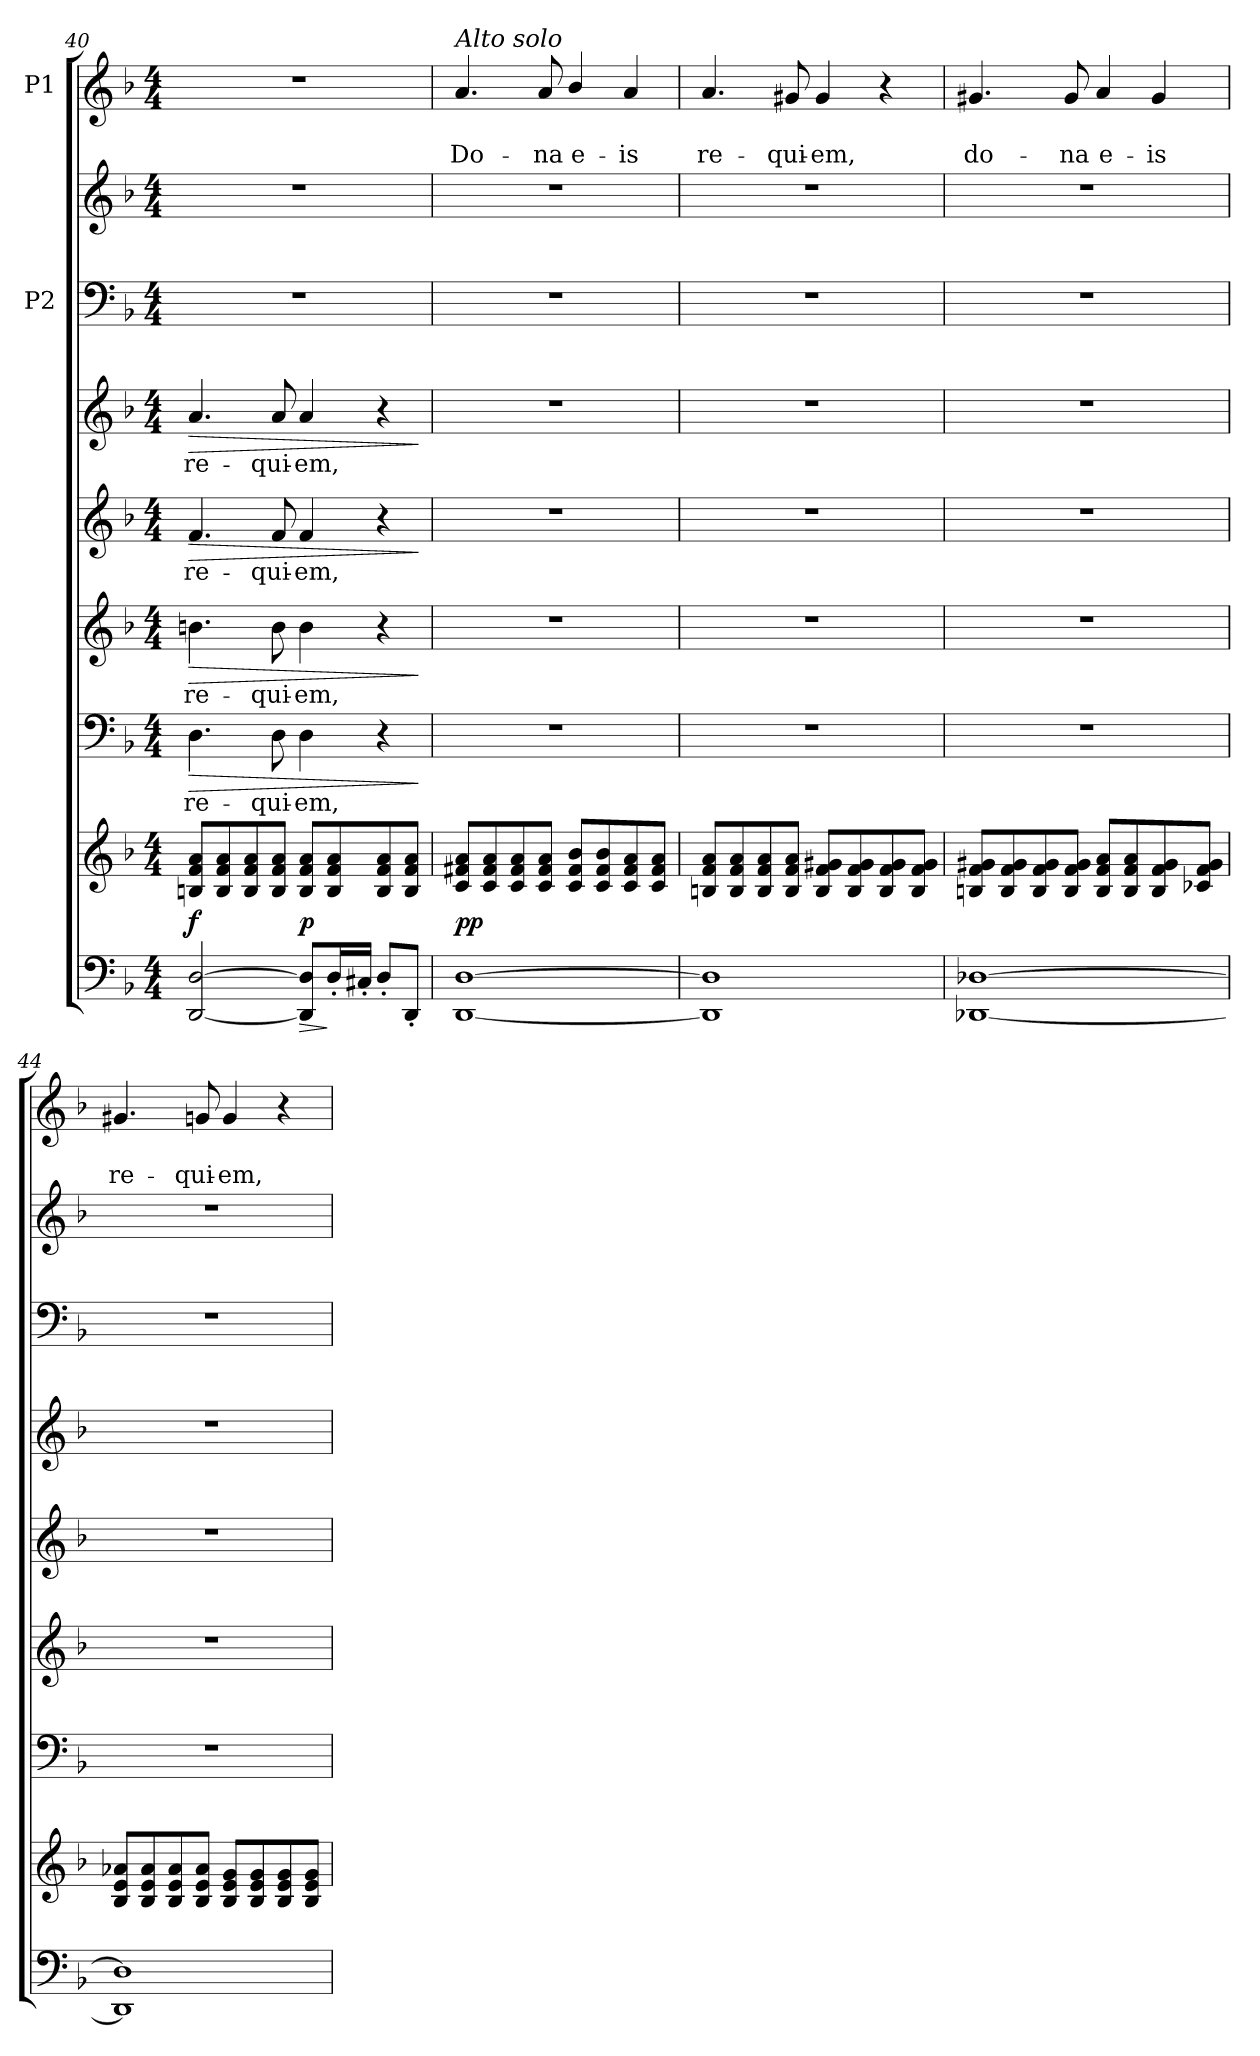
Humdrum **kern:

**kern	**dynam	**kern	**kern	**text	**dynam	**kern	**text	**dynam	**kern	**text	**dynam	**kern	**text	**dynam	**kern	**kern	**kern	**text	**text
*part8	*part8	*part7	*part6	*part6	*part6	*part5	*part5	*part5	*part4	*part4	*part4	*part3	*part3	*part3	*part2	*part2	*part1	*part1	*part1
*staff9	*staff9	*staff8	*staff7	*staff7	*staff7	*staff6	*staff6	*staff6	*staff5	*staff5	*staff5	*staff4	*staff4	*staff4	*staff3	*staff2	*staff1	*staff1	*staff1
*	*	*	*	*	*	*	*	*	*	*	*	*	*	*	*I"P2	*	*I"P1	*	*
*clefF4	*	*clefG2	*clefF4	*	*	*clefG2	*	*	*clefG2	*	*	*clefG2	*	*	*clefF4	*clefG2	*clefG2	*	*
*k[b-]	*	*k[b-]	*k[b-]	*	*	*k[b-]	*	*	*k[b-]	*	*	*k[b-]	*	*	*k[b-]	*k[b-]	*k[b-]	*	*
*F:	*	*F:	*F:	*	*	*F:	*	*	*F:	*	*	*F:	*	*	*F:	*F:	*F:	*	*
*M4/4	*	*M4/4	*M4/4	*	*	*M4/4	*	*	*M4/4	*	*	*M4/4	*	*	*M4/4	*M4/4	*M4/4	*	*
=40	=40	=40	=40	=40	=40	=40	=40	=40	=40	=40	=40	=40	=40	=40	=40	=40	=40	=40	=40
!	!LO:DY:a	!	!	!LO:LY:b	!LO:HP:b	!	!LO:LY:b	!LO:HP:b	!	!LO:LY:b	!LO:HP:b	!	!LO:LY:b	!LO:HP:b	!	!	!	!	!
[2DD/ [2D/	f	8Bn/ 8f/ 8a/L	4.D\	re-	>	4.bn\	re-	>	4.f/	re-	>	4.a/	re-	>	1r	1r	1r	.	.
.	.	8B/ 8f/ 8a/	.	.	.	.	.	.	.	.	.	.	.	.	.	.	.	.	.
.	.	8B/ 8f/ 8a/	.	.	.	.	.	.	.	.	.	.	.	.	.	.	.	.	.
!	!	!	!	!LO:LY:b	!	!	!LO:LY:b	!	!	!LO:LY:b	!	!	!LO:LY:b	!	!	!	!	!	!
.	.	8B/ 8f/ 8a/J	8D\	-qui-	.	8b\	-qui-	.	8f/	-qui-	.	8a/	-qui-	.	.	.	.	.	.
!	!LO:HP:b	!	!	!LO:LY:b	!	!	!LO:LY:b	!	!	!LO:LY:b	!	!	!LO:LY:b	!	!	!	!	!	!
!	!LO:DY:n=1:a	!	!	!	!	!	!	!	!	!	!	!	!	!	!	!	!	!	!
8DD/] 8D/]L	> p	8B/ 8f/ 8a/L	4D\	-em,	.	4b\	-em,	.	4f/	-em,	.	4a/	-em,	.	.	.	.	.	.
16D'/L	]	8B/ 8f/ 8a/	.	.	.	.	.	.	.	.	.	.	.	.	.	.	.	.	.
16C#X'/JJ	.	.	.	.	.	.	.	.	.	.	.	.	.	.	.	.	.	.	.
8D'/L	.	8B/ 8f/ 8a/	4r	.	.	4r	.	.	4r	.	.	4r	.	.	.	.	.	.	.
8DD'/J	.	8B/ 8f/ 8a/J	.	.	.	.	.	.	.	.	.	.	.	.	.	.	.	.	.
.	.	.	.	.	]	.	.	]	.	.	]	.	.	]	.	.	.	.	.
=41	=41	=41	=41	=41	=41	=41	=41	=41	=41	=41	=41	=41	=41	=41	=41	=41	=41	=41	=41
*^	*	*	*	*	*	*	*	*	*	*	*	*	*	*	*	*	*	*	*
!	!	!	!	!	!	!	!	!	!	!	!	!	!	!	!	!	!	!LO:TX:a:i:t=Alto solo	!	!
!	!	!LO:DY:a	!	!	!	!	!	!	!	!	!	!	!	!	!	!	!	!	!	!LO:LY:b
[1D	[1DD	pp	8c/ 8f#X/ 8a/L	1r	.	.	1r	.	.	1r	.	.	1r	.	.	1r	1r	4.a/	.	Do-
.	.	.	8c/ 8f#/ 8a/	.	.	.	.	.	.	.	.	.	.	.	.	.	.	.	.	.
.	.	.	8c/ 8f#/ 8a/	.	.	.	.	.	.	.	.	.	.	.	.	.	.	.	.	.
!	!	!	!	!	!	!	!	!	!	!	!	!	!	!	!	!	!	!	!	!LO:LY:b
.	.	.	8c/ 8f#/ 8a/J	.	.	.	.	.	.	.	.	.	.	.	.	.	.	8a/	.	-na
!	!	!	!	!	!	!	!	!	!	!	!	!	!	!	!	!	!	!	!	!LO:LY:b
.	.	.	8c/ 8f#/ 8b-/L	.	.	.	.	.	.	.	.	.	.	.	.	.	.	4b-/	.	e-
.	.	.	8c/ 8f#/ 8b-/	.	.	.	.	.	.	.	.	.	.	.	.	.	.	.	.	.
!	!	!	!	!	!	!	!	!	!	!	!	!	!	!	!	!	!	!	!	!LO:LY:b
.	.	.	8c/ 8f#/ 8a/	.	.	.	.	.	.	.	.	.	.	.	.	.	.	4a/	.	-is
.	.	.	8c/ 8f#/ 8a/J	.	.	.	.	.	.	.	.	.	.	.	.	.	.	.	.	.
=42	=42	=42	=42	=42	=42	=42	=42	=42	=42	=42	=42	=42	=42	=42	=42	=42	=42	=42	=42	=42
!	!	!	!	!	!	!	!	!	!	!	!	!	!	!	!	!	!	!	!	!LO:LY:b
1D]	1DD]	.	8Bn/ 8f/ 8a/L	1r	.	.	1r	.	.	1r	.	.	1r	.	.	1r	1r	4.a/	.	re-
.	.	.	8B/ 8f/ 8a/	.	.	.	.	.	.	.	.	.	.	.	.	.	.	.	.	.
.	.	.	8B/ 8f/ 8a/	.	.	.	.	.	.	.	.	.	.	.	.	.	.	.	.	.
!	!	!	!	!	!	!	!	!	!	!	!	!	!	!	!	!	!	!	!	!LO:LY:b
.	.	.	8B/ 8f/ 8a/J	.	.	.	.	.	.	.	.	.	.	.	.	.	.	8g#X/	.	-qui-
!	!	!	!	!	!	!	!	!	!	!	!	!	!	!	!	!	!	!	!	!LO:LY:b
.	.	.	8B/ 8f/ 8g#X/L	.	.	.	.	.	.	.	.	.	.	.	.	.	.	4g#/	.	-em,
.	.	.	8B/ 8f/ 8g#/	.	.	.	.	.	.	.	.	.	.	.	.	.	.	.	.	.
.	.	.	8B/ 8f/ 8g#/	.	.	.	.	.	.	.	.	.	.	.	.	.	.	4r	.	.
.	.	.	8B/ 8f/ 8g#/J	.	.	.	.	.	.	.	.	.	.	.	.	.	.	.	.	.
=43	=43	=43	=43	=43	=43	=43	=43	=43	=43	=43	=43	=43	=43	=43	=43	=43	=43	=43	=43	=43
!	!	!	!	!	!	!	!	!	!	!	!	!	!	!	!	!	!	!	!	!LO:LY:b
[1D-X	[1DD-X	.	8Bn/ 8f/ 8g#X/L	1r	.	.	1r	.	.	1r	.	.	1r	.	.	1r	1r	4.g#X/	.	do-
.	.	.	8B/ 8f/ 8g#/	.	.	.	.	.	.	.	.	.	.	.	.	.	.	.	.	.
.	.	.	8B/ 8f/ 8g#/	.	.	.	.	.	.	.	.	.	.	.	.	.	.	.	.	.
!	!	!	!	!	!	!	!	!	!	!	!	!	!	!	!	!	!	!	!	!LO:LY:b
.	.	.	8B/ 8f/ 8g#/J	.	.	.	.	.	.	.	.	.	.	.	.	.	.	8g#/	.	-na
!	!	!	!	!	!	!	!	!	!	!	!	!	!	!	!	!	!	!	!	!LO:LY:b
.	.	.	8B/ 8f/ 8a/L	.	.	.	.	.	.	.	.	.	.	.	.	.	.	4a/	.	e-
.	.	.	8B/ 8f/ 8a/	.	.	.	.	.	.	.	.	.	.	.	.	.	.	.	.	.
!	!	!	!	!	!	!	!	!	!	!	!	!	!	!	!	!	!	!	!	!LO:LY:b
.	.	.	8B/ 8f/ 8g#/	.	.	.	.	.	.	.	.	.	.	.	.	.	.	4g#/	.	-is
.	.	.	8c-X/ 8f/ 8g#/J	.	.	.	.	.	.	.	.	.	.	.	.	.	.	.	.	.
=44	=44	=44	=44	=44	=44	=44	=44	=44	=44	=44	=44	=44	=44	=44	=44	=44	=44	=44	=44	=44
!	!	!	!	!	!	!	!	!	!	!	!	!	!	!	!	!	!	!	!	!LO:LY:b
1D-]	1DD-]	.	8B-/ 8e/ 8a-X/L	1r	.	.	1r	.	.	1r	.	.	1r	.	.	1r	1r	4.g#X/	.	re-
.	.	.	8B-/ 8e/ 8a-/	.	.	.	.	.	.	.	.	.	.	.	.	.	.	.	.	.
.	.	.	8B-/ 8e/ 8a-/	.	.	.	.	.	.	.	.	.	.	.	.	.	.	.	.	.
!	!	!	!	!	!	!	!	!	!	!	!	!	!	!	!	!	!	!	!	!LO:LY:b
.	.	.	8B-/ 8e/ 8a-/J	.	.	.	.	.	.	.	.	.	.	.	.	.	.	8gn/	.	-qui-
!	!	!	!	!	!	!	!	!	!	!	!	!	!	!	!	!	!	!	!	!LO:LY:b
.	.	.	8B-/ 8e/ 8g/L	.	.	.	.	.	.	.	.	.	.	.	.	.	.	4g/	.	-em,
.	.	.	8B-/ 8e/ 8g/	.	.	.	.	.	.	.	.	.	.	.	.	.	.	.	.	.
.	.	.	8B-/ 8e/ 8g/	.	.	.	.	.	.	.	.	.	.	.	.	.	.	4r	.	.
.	.	.	8B-/ 8e/ 8g/J	.	.	.	.	.	.	.	.	.	.	.	.	.	.	.	.	.
*v	*v	*	*	*	*	*	*	*	*	*	*	*	*	*	*	*	*	*	*	*
=	=	=	=	=	=	=	=	=	=	=	=	=	=	=	=	=	=	=	=
*-	*-	*-	*-	*-	*-	*-	*-	*-	*-	*-	*-	*-	*-	*-	*-	*-	*-	*-	*-
